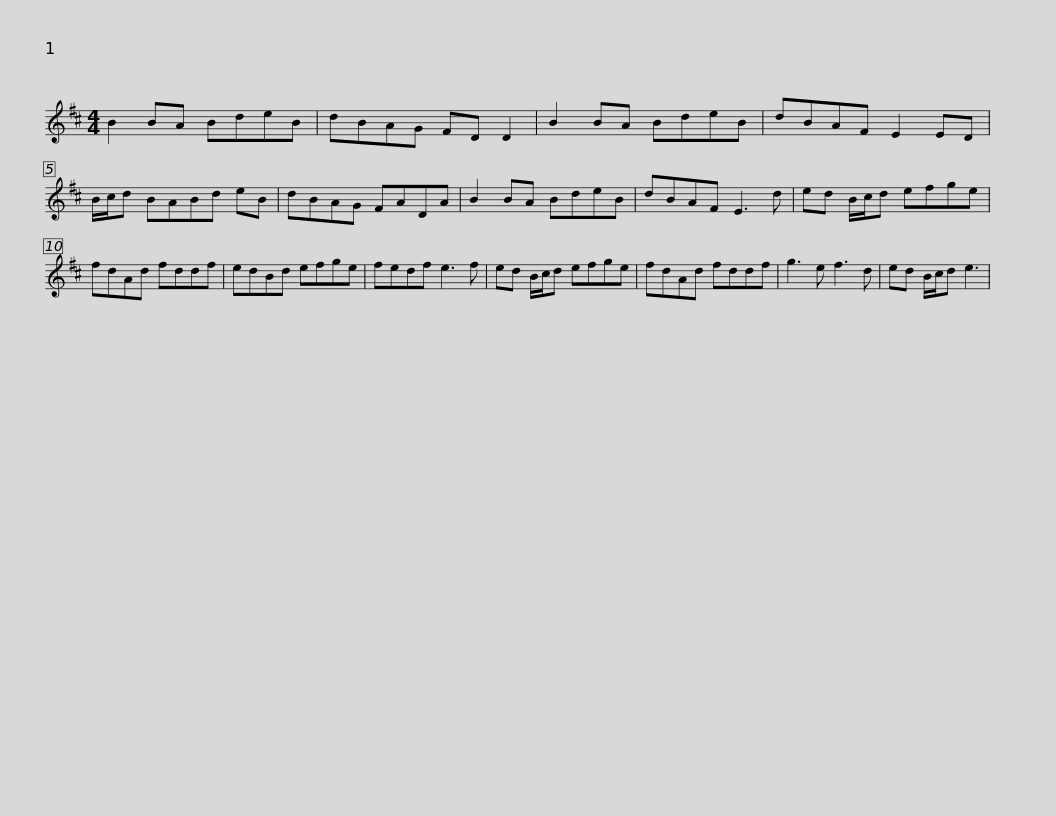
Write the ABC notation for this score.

X:1
L:1/8
M:4/4
I:linebreak $
K:D
V:1 treble
V:1
 B2 BA BdeB | dBAG FD D2 | B2 BA BdeB | dBAF E2 ED | B/c/d BABd eB | %5
 dBAG FADA |$ B2 BA BdeB | dBAF E3 d | ed B/c/d efge | fdAd fddf | %10
 edBd efge | fedf e3 f |$ ed B/c/d efge | fdAd fddf | g3 e f3 d | %15
 ed B/c/d e3 | %16
